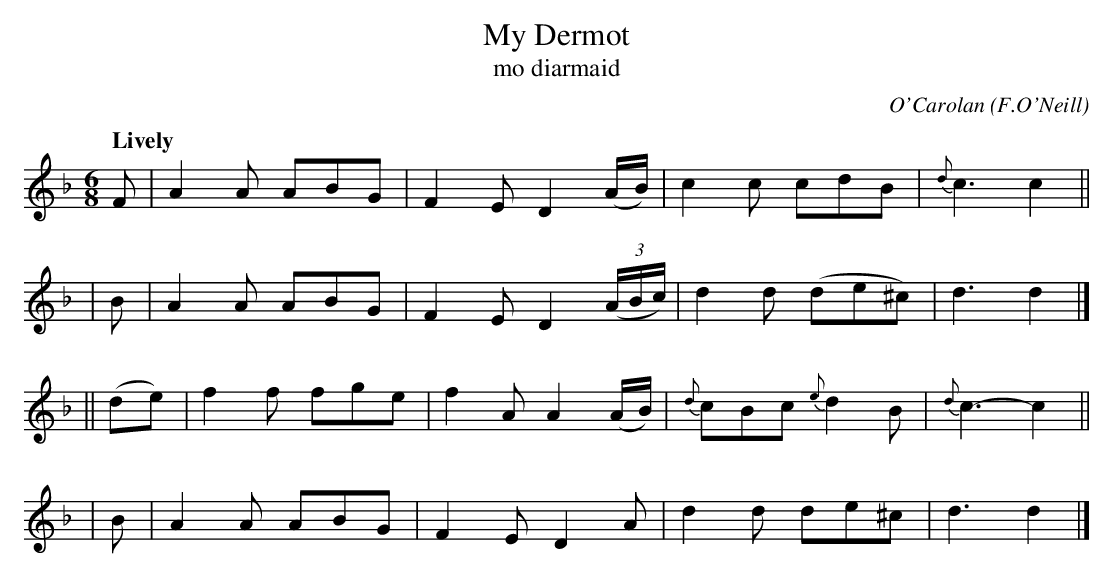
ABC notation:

X:1
T: My Dermot
T: mo diarmaid
C: O'Carolan
Q: "Lively"
O: F.O'Neill
M: 6/8
L: 1/8
K: Dm
     F | A2A ABG | F2E D2(A/B/) | c2c cdB | {d}c3 c2 ||
|    B | A2A ABG | F2E D2((3A/B/c/) | d2d (de^c) | d3 d2 |]
|| (de)| f2f fge | f2A A2(A/B/) | {d}cBc {e}d2B | {d}c3- c2 ||
|    B | A2A ABG | F2E D2A | d2d de^c | d3 d2 |]
